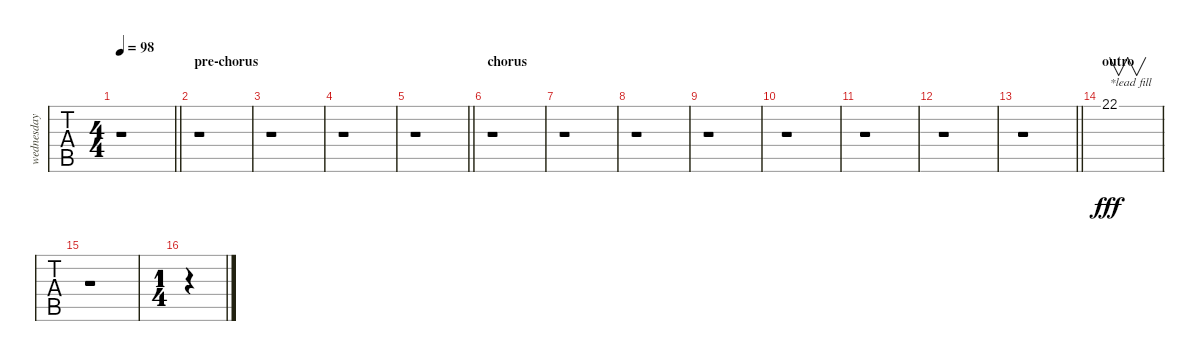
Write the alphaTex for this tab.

\track ("wednesday 13 - lead guitar #2" "wednesday ") {instrument distortionguitar}
\staff {tabs}
\tuning (D4 A3 F3 C3 G2 C2) {hide}
\ts (4 4)
\tempo 98
\clef g2
\barLineRight lightlight
\ks c
r.1{dy f} |
\section ("" "pre-chorus")
r.1 |
r.1 |
r.1 |
\barLineRight lightlight
r.1 |
\section ("" "chorus")
r.1 |
r.1 |
r.1 |
r.1 |
r.1 |
r.1 |
r.1 |
\barLineRight lightlight
r.1 |
\section ("" "outro")
22.1.1{v ot 8va txt "*lead fill" dy fff} |
r.1 |
\ts (1 4)
r.4
